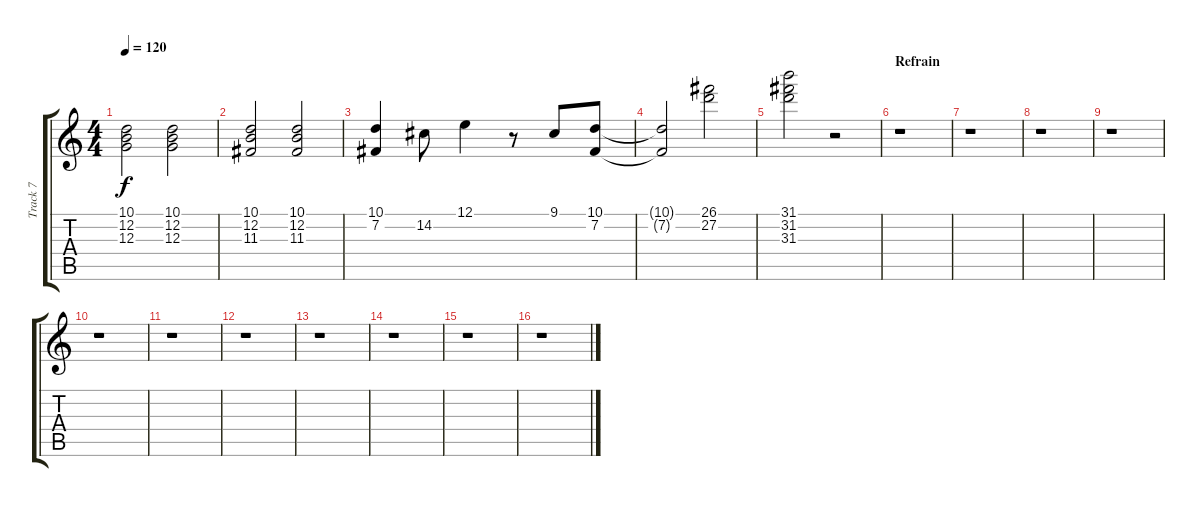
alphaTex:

\track ("Track 7" "Track 7") {instrument acousticgrandpiano}
\staff {score tabs}
\tuning (E4 B3 G3 D3 A2 E2) {hide}
\ts (4 4)
\tempo 120
\clef g2
\ks c
(10.1 12.2 12.3).2{dy f} (10.1 12.2 12.3).2 |
(10.1 12.2 11.3).2 (10.1 12.2 11.3).2 |
(10.1 7.2).4 14.2.8 12.1.4 r.8 9.1.8 (10.1 7.2).8 |
(10.1{t} 7.2{t}).2 (26.1 27.2).2 |
(31.1 31.2 31.3).2 r.2 |
\section ("" "Refrain")
r.1 |
r.1 |
r.1 |
r.1 |
r.1 |
r.1 |
r.1 |
r.1 |
r.1 |
r.1 |
r.1
